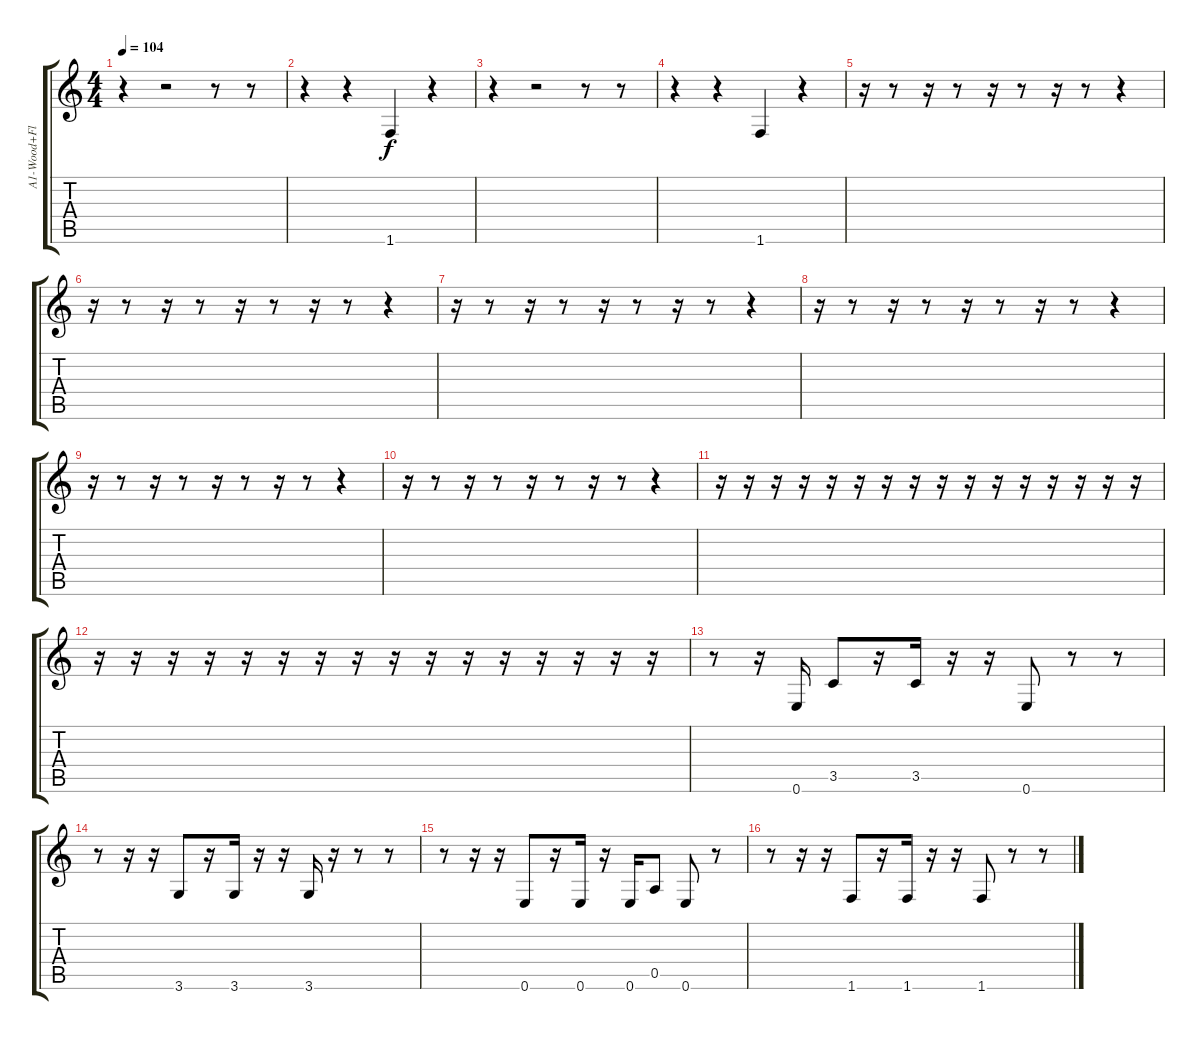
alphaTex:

\track ("A1-Wood+FlessBs" "A1-Wood+Fl") {instrument fretlessbass}
\staff {score tabs}
\tuning (E4 B3 G3 D3 A2 E2) {hide}
\ts (4 4)
\tempo 104
\clef g2
\ks c
r.4{dy f} r.2 r.8 r.8 |
r.4 r.4 1.6.4 r.4 |
r.4 r.2 r.8 r.8 |
r.4 r.4 1.6.4 r.4 |
r.16 r.8 r.16 r.8 r.16 r.8 r.16 r.8 r.4 |
r.16 r.8 r.16 r.8 r.16 r.8 r.16 r.8 r.4 |
r.16 r.8 r.16 r.8 r.16 r.8 r.16 r.8 r.4 |
r.16 r.8 r.16 r.8 r.16 r.8 r.16 r.8 r.4 |
r.16 r.8 r.16 r.8 r.16 r.8 r.16 r.8 r.4 |
r.16 r.8 r.16 r.8 r.16 r.8 r.16 r.8 r.4 |
r.16 r.16 r.16 r.16 r.16 r.16 r.16 r.16 r.16 r.16 r.16 r.16 r.16 r.16 r.16 r.16 |
r.16 r.16 r.16 r.16 r.16 r.16 r.16 r.16 r.16 r.16 r.16 r.16 r.16 r.16 r.16 r.16 |
r.8 r.16 0.6.16 3.5.8 r.16 3.5.16 r.16 r.16 0.6.8 r.8 r.8 |
r.8 r.16 r.16 3.6.8 r.16 3.6.16 r.16 r.16 3.6.16 r.16 r.8 r.8 |
r.8 r.16 r.16 0.6.8 r.16 0.6.16 r.16 0.6.16 0.5.8 0.6.8 r.8 |
r.8 r.16 r.16 1.6.8 r.16 1.6.16 r.16 r.16 1.6.8 r.8 r.8
